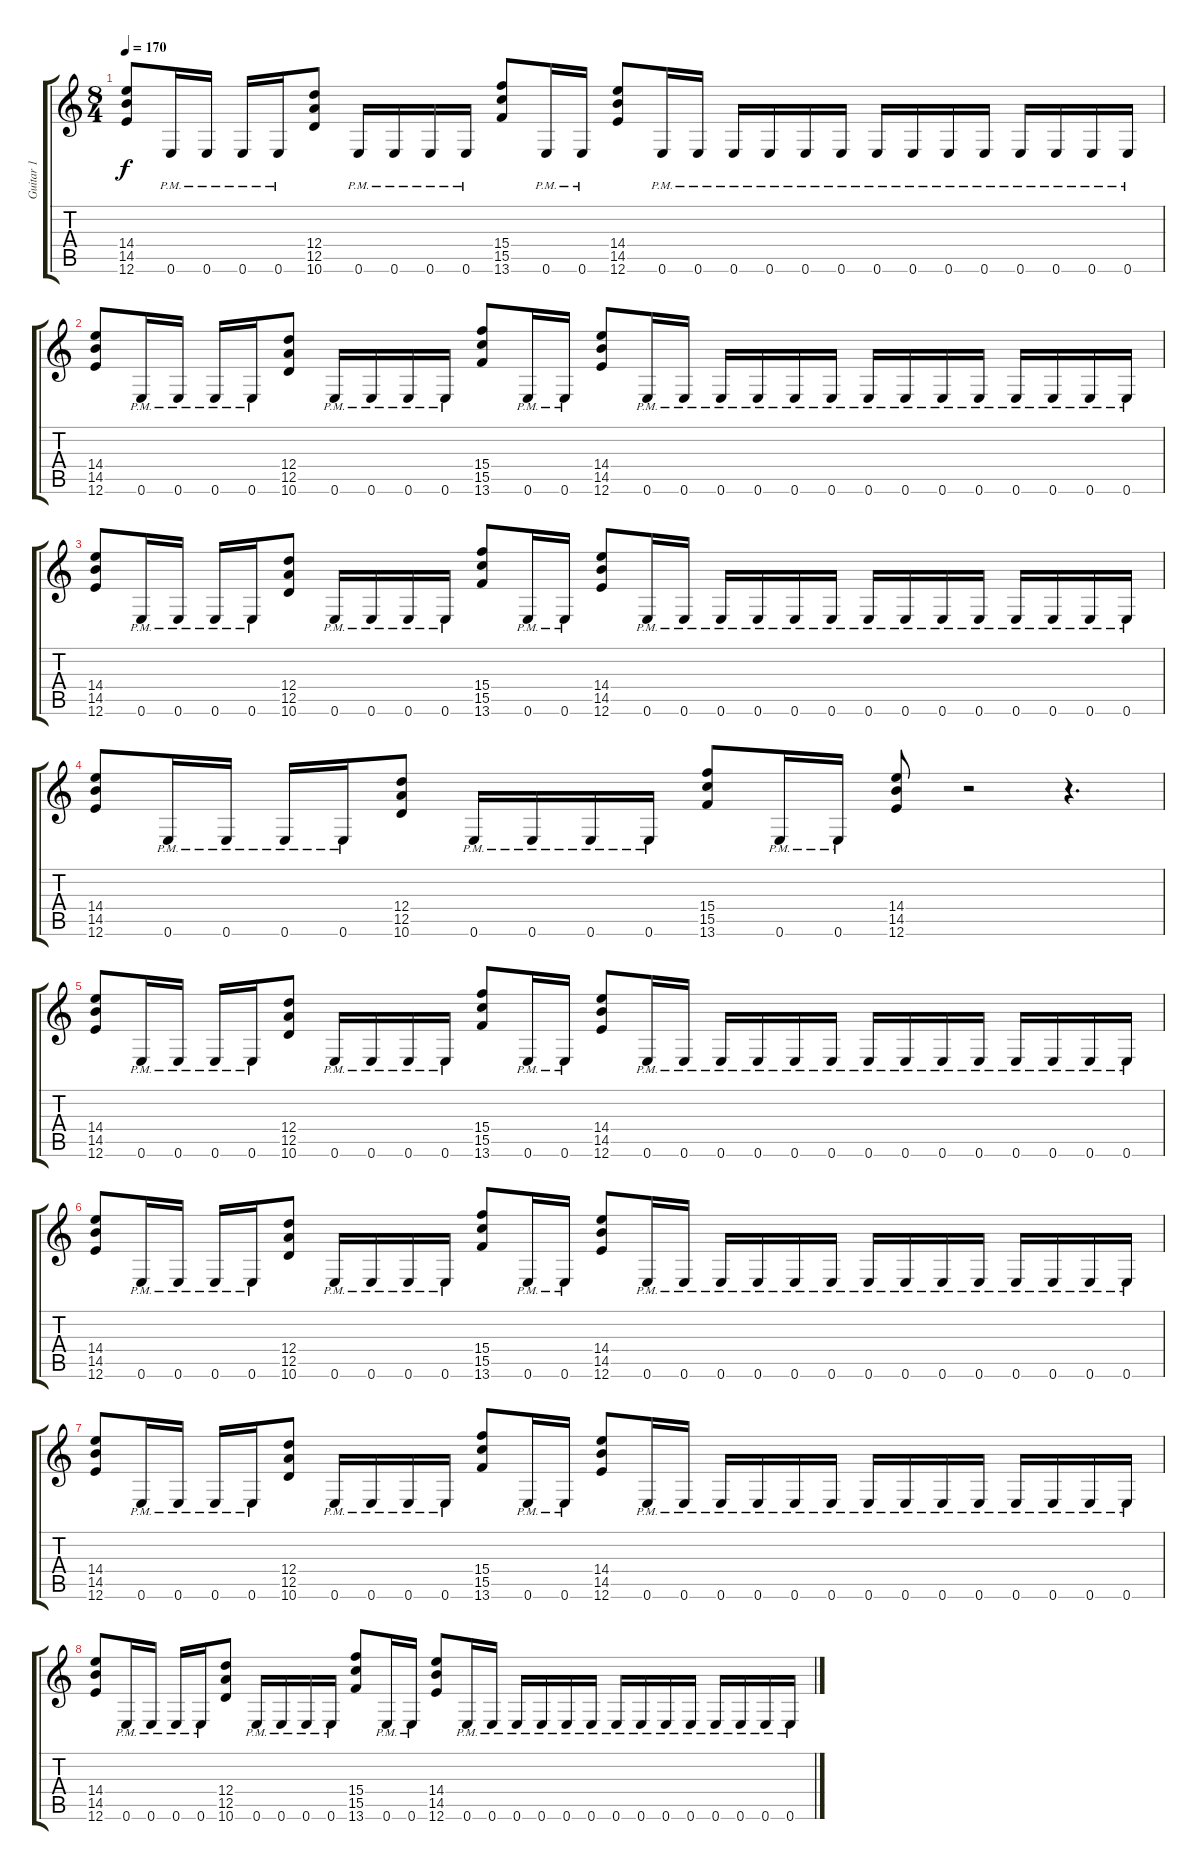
\track ("Guitar 1" "Guitar 1") {instrument distortionguitar}
\staff {score tabs}
\tuning (E4 B3 G3 D3 A2 E2) {hide}
\ts (8 4)
\tempo 170
\clef g2
\ks c
(14.4 14.5 12.6).8{dy f} 0.6{pm}.16 0.6{pm}.16 0.6{pm}.16 0.6{pm}.16 (12.4 12.5 10.6).8 0.6{pm}.16 0.6{pm}.16 0.6{pm}.16 0.6{pm}.16 (15.4 15.5 13.6).8 0.6{pm}.16 0.6{pm}.16 (14.4 14.5 12.6).8 0.6{pm}.16 0.6{pm}.16 0.6{pm}.16 0.6{pm}.16 0.6{pm}.16 0.6{pm}.16 0.6{pm}.16 0.6{pm}.16 0.6{pm}.16 0.6{pm}.16 0.6{pm}.16 0.6{pm}.16 0.6{pm}.16 0.6{pm}.16 |
(14.4 14.5 12.6).8 0.6{pm}.16 0.6{pm}.16 0.6{pm}.16 0.6{pm}.16 (12.4 12.5 10.6).8 0.6{pm}.16 0.6{pm}.16 0.6{pm}.16 0.6{pm}.16 (15.4 15.5 13.6).8 0.6{pm}.16 0.6{pm}.16 (14.4 14.5 12.6).8 0.6{pm}.16 0.6{pm}.16 0.6{pm}.16 0.6{pm}.16 0.6{pm}.16 0.6{pm}.16 0.6{pm}.16 0.6{pm}.16 0.6{pm}.16 0.6{pm}.16 0.6{pm}.16 0.6{pm}.16 0.6{pm}.16 0.6{pm}.16 |
(14.4 14.5 12.6).8 0.6{pm}.16 0.6{pm}.16 0.6{pm}.16 0.6{pm}.16 (12.4 12.5 10.6).8 0.6{pm}.16 0.6{pm}.16 0.6{pm}.16 0.6{pm}.16 (15.4 15.5 13.6).8 0.6{pm}.16 0.6{pm}.16 (14.4 14.5 12.6).8 0.6{pm}.16 0.6{pm}.16 0.6{pm}.16 0.6{pm}.16 0.6{pm}.16 0.6{pm}.16 0.6{pm}.16 0.6{pm}.16 0.6{pm}.16 0.6{pm}.16 0.6{pm}.16 0.6{pm}.16 0.6{pm}.16 0.6{pm}.16 |
(14.4 14.5 12.6).8 0.6{pm}.16 0.6{pm}.16 0.6{pm}.16 0.6{pm}.16 (12.4 12.5 10.6).8 0.6{pm}.16 0.6{pm}.16 0.6{pm}.16 0.6{pm}.16 (15.4 15.5 13.6).8 0.6{pm}.16 0.6{pm}.16 (14.4 14.5 12.6).8 r.2 r.4{d} |
(14.4 14.5 12.6).8 0.6{pm}.16 0.6{pm}.16 0.6{pm}.16 0.6{pm}.16 (12.4 12.5 10.6).8 0.6{pm}.16 0.6{pm}.16 0.6{pm}.16 0.6{pm}.16 (15.4 15.5 13.6).8 0.6{pm}.16 0.6{pm}.16 (14.4 14.5 12.6).8 0.6{pm}.16 0.6{pm}.16 0.6{pm}.16 0.6{pm}.16 0.6{pm}.16 0.6{pm}.16 0.6{pm}.16 0.6{pm}.16 0.6{pm}.16 0.6{pm}.16 0.6{pm}.16 0.6{pm}.16 0.6{pm}.16 0.6{pm}.16 |
(14.4 14.5 12.6).8 0.6{pm}.16 0.6{pm}.16 0.6{pm}.16 0.6{pm}.16 (12.4 12.5 10.6).8 0.6{pm}.16 0.6{pm}.16 0.6{pm}.16 0.6{pm}.16 (15.4 15.5 13.6).8 0.6{pm}.16 0.6{pm}.16 (14.4 14.5 12.6).8 0.6{pm}.16 0.6{pm}.16 0.6{pm}.16 0.6{pm}.16 0.6{pm}.16 0.6{pm}.16 0.6{pm}.16 0.6{pm}.16 0.6{pm}.16 0.6{pm}.16 0.6{pm}.16 0.6{pm}.16 0.6{pm}.16 0.6{pm}.16 |
(14.4 14.5 12.6).8 0.6{pm}.16 0.6{pm}.16 0.6{pm}.16 0.6{pm}.16 (12.4 12.5 10.6).8 0.6{pm}.16 0.6{pm}.16 0.6{pm}.16 0.6{pm}.16 (15.4 15.5 13.6).8 0.6{pm}.16 0.6{pm}.16 (14.4 14.5 12.6).8 0.6{pm}.16 0.6{pm}.16 0.6{pm}.16 0.6{pm}.16 0.6{pm}.16 0.6{pm}.16 0.6{pm}.16 0.6{pm}.16 0.6{pm}.16 0.6{pm}.16 0.6{pm}.16 0.6{pm}.16 0.6{pm}.16 0.6{pm}.16 |
(14.4 14.5 12.6).8 0.6{pm}.16 0.6{pm}.16 0.6{pm}.16 0.6{pm}.16 (12.4 12.5 10.6).8 0.6{pm}.16 0.6{pm}.16 0.6{pm}.16 0.6{pm}.16 (15.4 15.5 13.6).8 0.6{pm}.16 0.6{pm}.16 (14.4 14.5 12.6).8 0.6{pm}.16 0.6{pm}.16 0.6{pm}.16 0.6{pm}.16 0.6{pm}.16 0.6{pm}.16 0.6{pm}.16 0.6{pm}.16 0.6{pm}.16 0.6{pm}.16 0.6{pm}.16 0.6{pm}.16 0.6{pm}.16 0.6{pm}.16
